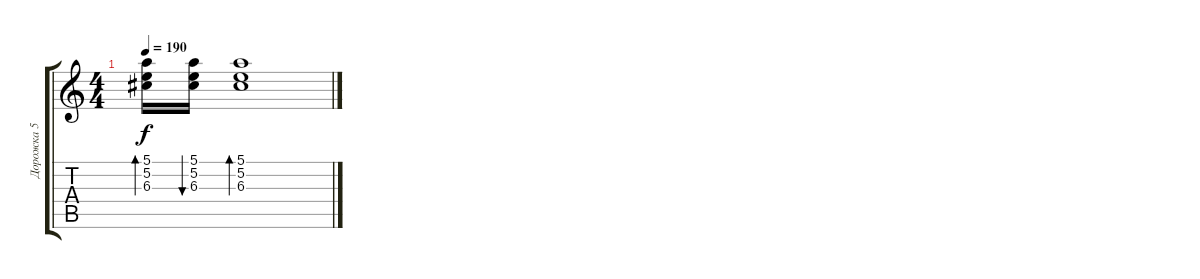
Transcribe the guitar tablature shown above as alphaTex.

\track ("Дорожка 5" "Дорожка 5") {instrument acousticguitarsteel}
\staff {score tabs}
\tuning (E4 B3 G3 D3 A2 E2) {hide}
\ts (4 4)
\tempo 190
\clef g2
\ks c
(5.1 5.2 6.3).16{bd 60 dy f} (5.1 5.2 6.3).16{bu 60} (5.1 5.2 6.3).1{bd 60}
